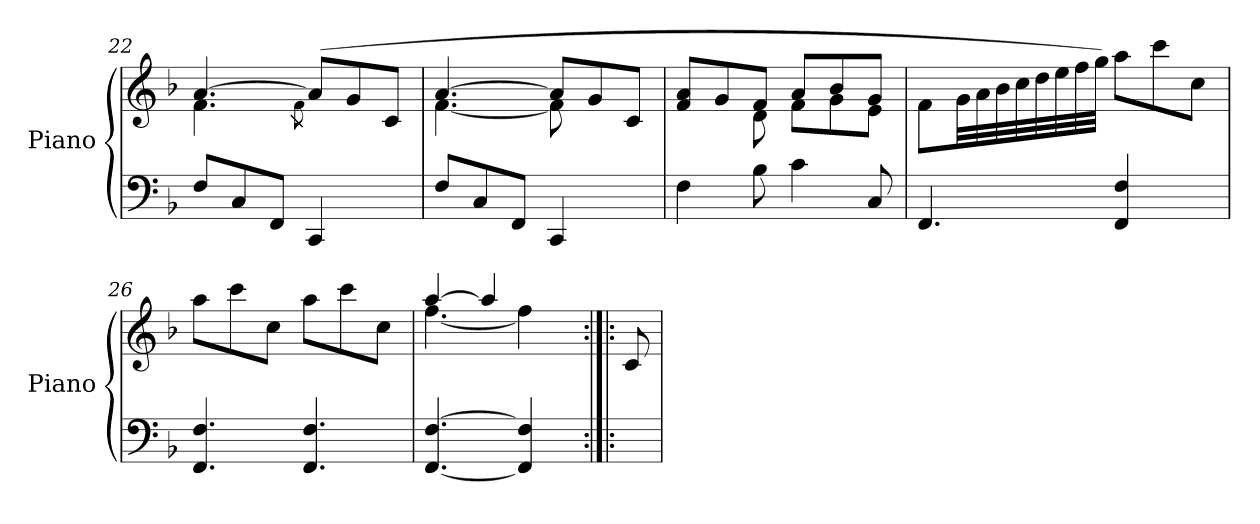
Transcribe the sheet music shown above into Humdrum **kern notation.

**kern	**kern
*part1	*part1
*staff2	*staff1
*I"Piano	*
*I'Piano	*
*clefF4	*clefG2
*k[b-]	*k[b-]
=22	=22
*	*^
8F/L	[>4.a/	(>4.f\
8C/	.	.
8FF/J	.	.
.	8qf\	.
4CC/	(8a/L]	4.ryy
.	8g/	.
8ryy	8c/J	.
=23	=23	=23
8F/L	[>4.a/	[<4.f\
8C/	.	.
8FF/J	.	.
4CC/	8a/L]	8f\]
.	8g/	4ryy
8ryy	8c/J	.
=24	=24	=24
4F\	8f/ 8a/L	4ryy
.	8g/	.
8B-\	8f/J	8d\
4c\	8a/L	8f\L
.	8b-/	8g\
8C/	8g/J	8e\J
*	*v	*v
=25	=25
4.FF/	8f\L
.	32g\LL
.	32a\
.	32b-\
.	32cc\
.	32dd\
.	32ee\
.	32ff\
.	32gg\JJJ)
4FF/ 4F/	8aa\L
.	8ccc\
8ryy	8cc\J
!!LO:LB:g=z
=26	=26
4.FF/ 4.F/	8aa\L
.	8ccc\
.	8cc\J
4.FF/ 4.F/	8aa\L
.	8ccc\
.	8cc\J
=27	=27
*	*^
[<4.FF/ [>4.F/	[>4aa/	[<4.ff\
.	4aa/]	.
4FF/] 4F/]	.	4ff\]
.	8ryy	.
*	*v	*v
=28:|!|:	=28:|!|:
8ryy	8c/
=	=
*-	*-
